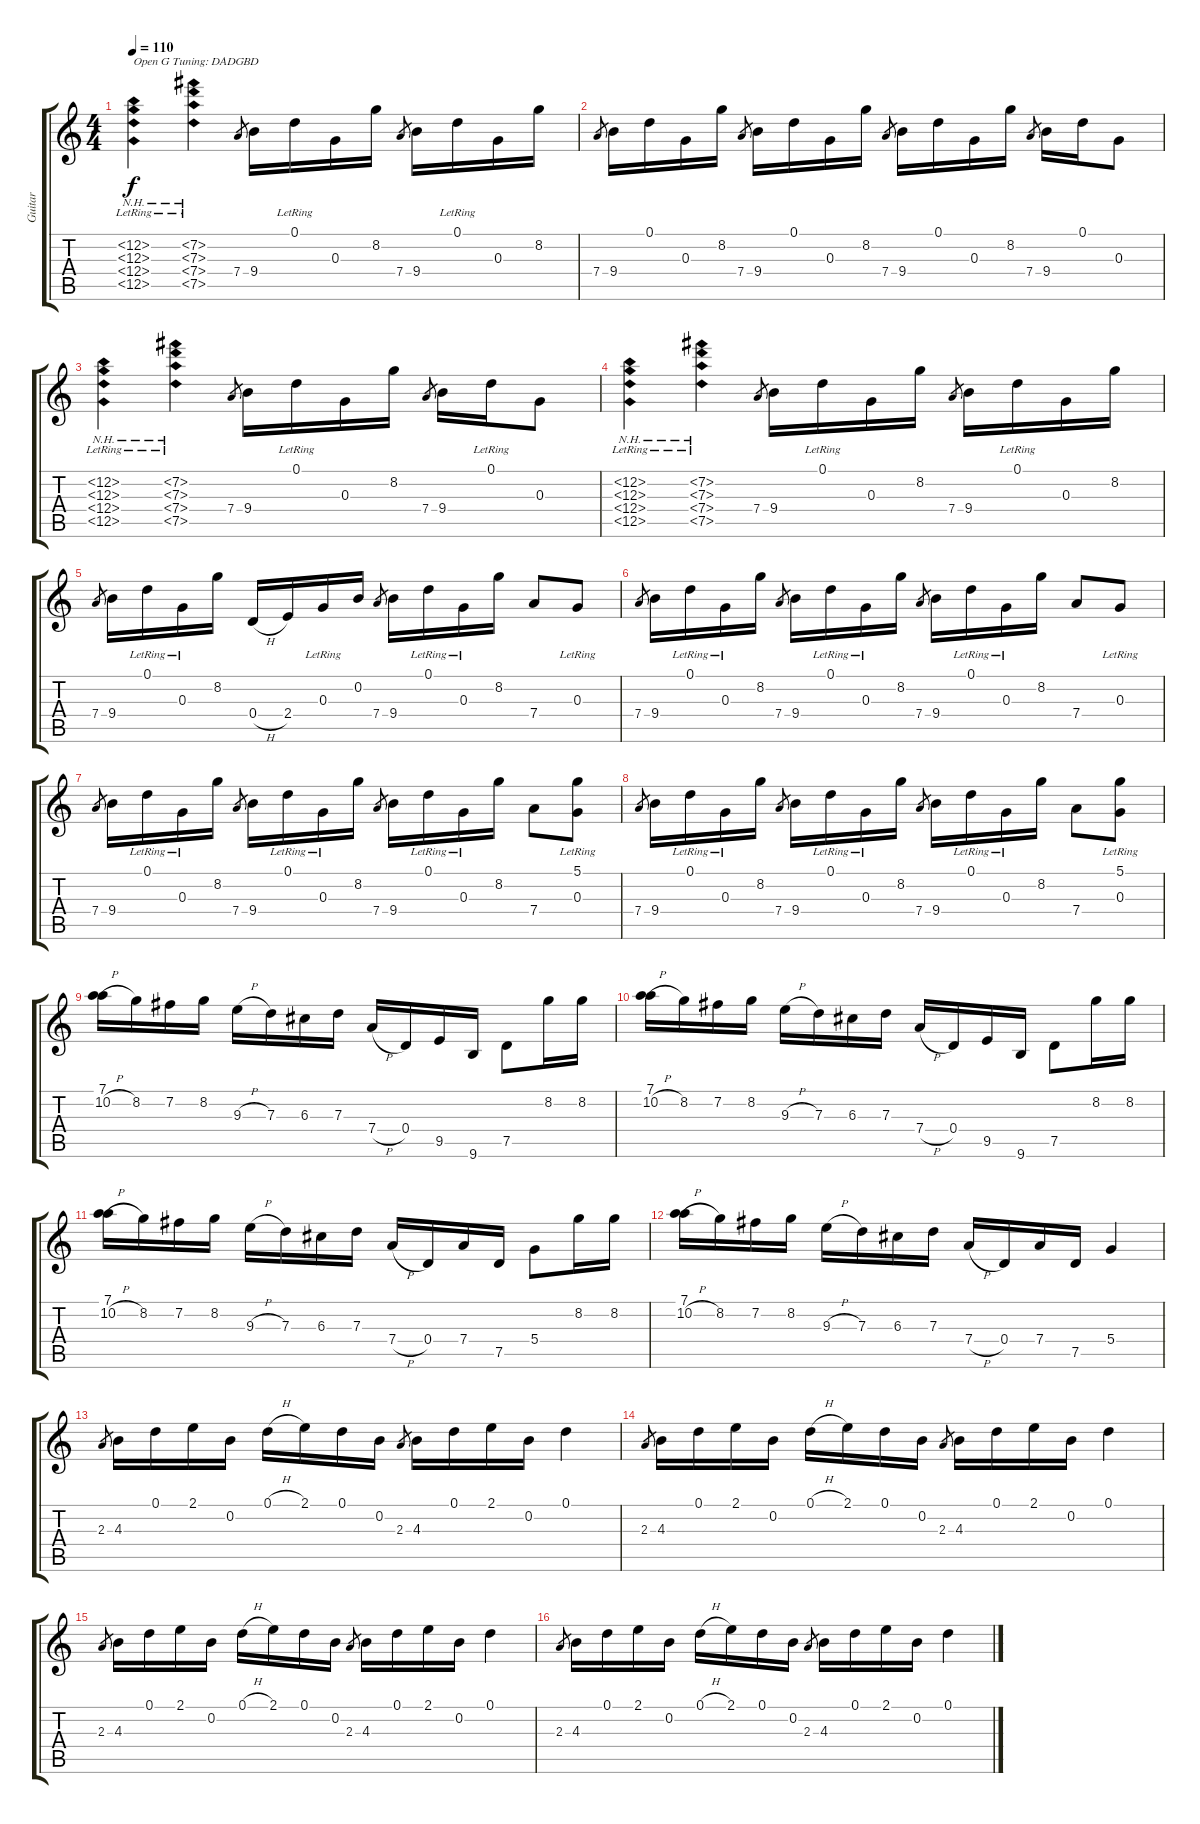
\track ("Guitar" "Guitar") {instrument acousticguitarsteel}
\staff {score tabs}
\tuning (D4 B3 G3 D3 G2 D2) {hide}
\ts (4 4)
\tempo 110
\clef g2
\ks c
(12.2{nh lr} 12.3{nh lr} 12.4{nh lr} 12.5{nh lr}).4{txt "Open G Tuning: DADGBD" dy f instrument acousticguitarsteel} (7.2{nh lr} 7.3{nh lr} 7.4{nh lr} 7.5{nh lr}).4 7.4.8{gr} 9.4.16 0.1{lr}.16 0.3.16 8.2.16 7.4.8{gr} 9.4.16 0.1{lr}.16 0.3.16 8.2.16 |
7.4.8{gr} 9.4.16 0.1.16 0.3.16 8.2.16 7.4.8{gr} 9.4.16 0.1.16 0.3.16 8.2.16 7.4.8{gr} 9.4.16 0.1.16 0.3.16 8.2.16 7.4.8{gr} 9.4.16 0.1.16 0.3.8 |
(12.2{nh lr} 12.3{nh lr} 12.4{nh lr} 12.5{nh lr}).4 (7.2{nh lr} 7.3{nh lr} 7.4{nh lr} 7.5{nh lr}).4 7.4.8{gr} 9.4.16 0.1{lr}.16 0.3.16 8.2.16 7.4.8{gr} 9.4.16 0.1{lr}.16 0.3.8 |
(12.2{nh lr} 12.3{nh lr} 12.4{nh lr} 12.5{nh lr}).4 (7.2{nh lr} 7.3{nh lr} 7.4{nh lr} 7.5{nh lr}).4 7.4.8{gr} 9.4.16 0.1{lr}.16 0.3.16 8.2.16 7.4.8{gr} 9.4.16 0.1{lr}.16 0.3.16 8.2.16 |
7.4.8{gr} 9.4.16 0.1{lr}.16 0.3{lr}.16 8.2.16 0.4{h}.16 2.4.16 0.3{lr}.16 0.2.16 7.4.8{gr} 9.4.16 0.1{lr}.16 0.3{lr}.16 8.2.16 7.4.8 0.3{lr}.8 |
7.4.8{gr} 9.4.16 0.1{lr}.16 0.3{lr}.16 8.2.16 7.4.8{gr} 9.4.16 0.1{lr}.16 0.3{lr}.16 8.2.16 7.4.8{gr} 9.4.16 0.1{lr}.16 0.3{lr}.16 8.2.16 7.4.8 0.3{lr}.8 |
7.4.8{gr} 9.4.16 0.1{lr}.16 0.3{lr}.16 8.2.16 7.4.8{gr} 9.4.16 0.1{lr}.16 0.3{lr}.16 8.2.16 7.4.8{gr} 9.4.16 0.1{lr}.16 0.3{lr}.16 8.2.16 7.4.8 (5.1 0.3{lr}).8 |
7.4.8{gr} 9.4.16 0.1{lr}.16 0.3{lr}.16 8.2.16 7.4.8{gr} 9.4.16 0.1{lr}.16 0.3{lr}.16 8.2.16 7.4.8{gr} 9.4.16 0.1{lr}.16 0.3{lr}.16 8.2.16 7.4.8 (5.1 0.3{lr}).8 |
(7.1 10.2{h}).16 8.2.16 7.2.16 8.2.16 9.3{h}.16 7.3.16 6.3.16 7.3.16 7.4{h}.16 0.4.16 9.5.16 9.6.16 7.5.8 8.2.16 8.2.16 |
(7.1 10.2{h}).16 8.2.16 7.2.16 8.2.16 9.3{h}.16 7.3.16 6.3.16 7.3.16 7.4{h}.16 0.4.16 9.5.16 9.6.16 7.5.8 8.2.16 8.2.16 |
(7.1 10.2{h}).16 8.2.16 7.2.16 8.2.16 9.3{h}.16 7.3.16 6.3.16 7.3.16 7.4{h}.16 0.4.16 7.4.16 7.5.16 5.4.8 8.2.16 8.2.16 |
(7.1 10.2{h}).16 8.2.16 7.2.16 8.2.16 9.3{h}.16 7.3.16 6.3.16 7.3.16 7.4{h}.16 0.4.16 7.4.16 7.5.16 5.4.4 |
2.3.8{gr} 4.3.16 0.1.16 2.1.16 0.2.16 0.1{h}.16 2.1.16 0.1.16 0.2.16 2.3.8{gr} 4.3.16 0.1.16 2.1.16 0.2.16 0.1.4 |
2.3.8{gr} 4.3.16 0.1.16 2.1.16 0.2.16 0.1{h}.16 2.1.16 0.1.16 0.2.16 2.3.8{gr} 4.3.16 0.1.16 2.1.16 0.2.16 0.1.4 |
2.3.8{gr} 4.3.16 0.1.16 2.1.16 0.2.16 0.1{h}.16 2.1.16 0.1.16 0.2.16 2.3.8{gr} 4.3.16 0.1.16 2.1.16 0.2.16 0.1.4 |
2.3.8{gr} 4.3.16 0.1.16 2.1.16 0.2.16 0.1{h}.16 2.1.16 0.1.16 0.2.16 2.3.8{gr} 4.3.16 0.1.16 2.1.16 0.2.16 0.1.4
